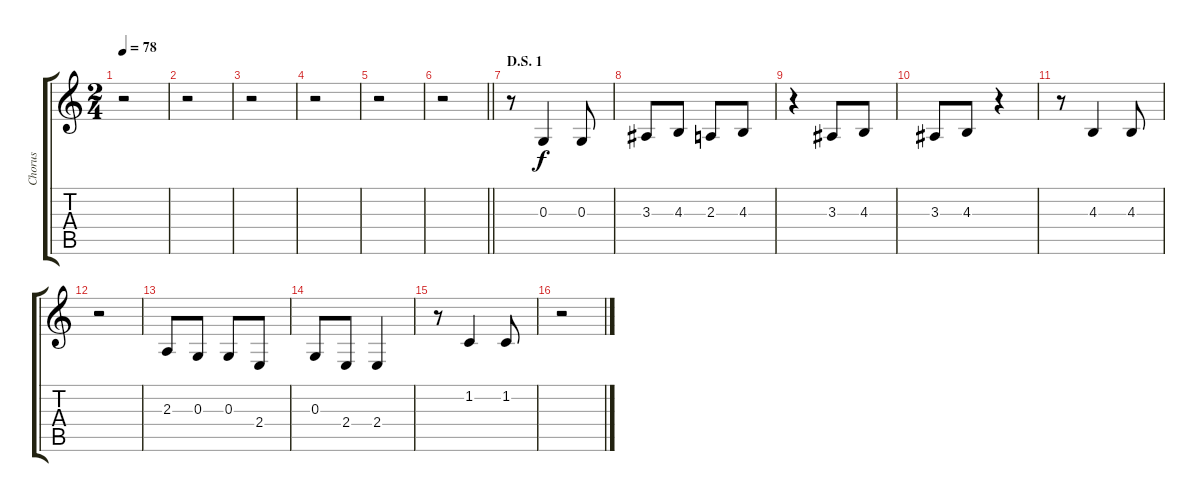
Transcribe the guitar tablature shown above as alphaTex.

\track ("Chorus" "Chorus") {instrument altosax}
\staff {score tabs}
\tuning (E4 B3 G3 D3 A2 E2) {hide}
\ts (2 4)
\tempo 78
\clef g2
\ks c
r.2{dy f} |
r.2 |
r.2 |
r.2 |
r.2 |
\barLineRight lightlight
r.2 |
\section ("" "D.S. 1")
r.8 0.3.4 0.3.8 |
3.3.8 4.3.8 2.3.8 4.3.8 |
r.4 3.3.8 4.3.8 |
3.3.8 4.3.8 r.4 |
r.8 4.3.4 4.3.8 |
r.2 |
2.3.8 0.3.8 0.3.8 2.4.8 |
0.3.8 2.4.8 2.4.4 |
r.8 1.2.4 1.2.8 |
r.2
